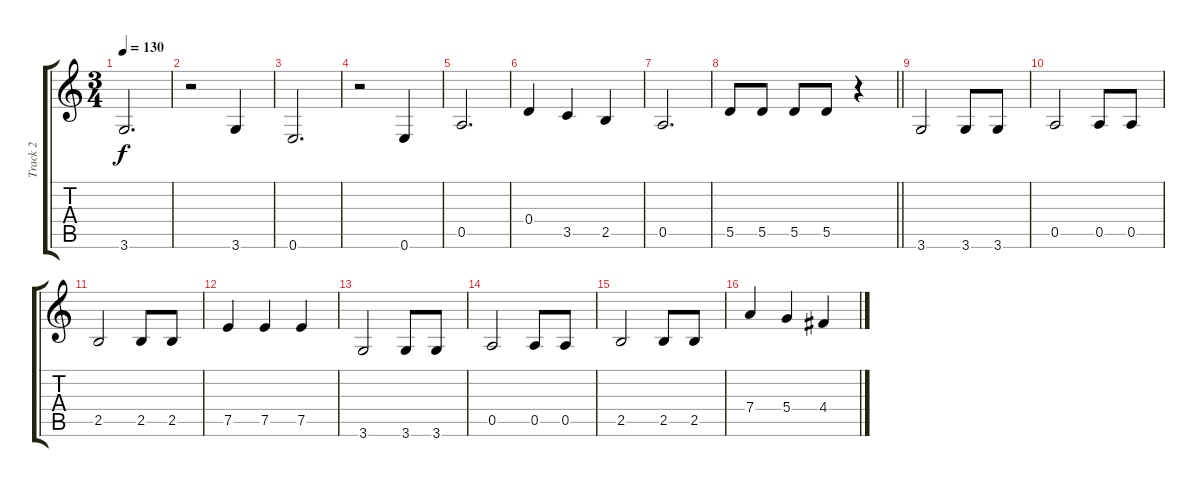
\track ("Track 2" "Track 2") {instrument electricbassfinger}
\staff {score tabs}
\tuning (E4 B3 G3 D3 A2 E2) {hide}
\ts (3 4)
\tempo 130
\clef g2
\ks c
3.6.2{d dy f} |
r.2 3.6.4 |
0.6.2{d} |
r.2 0.6.4 |
0.5.2{d} |
0.4.4 3.5.4 2.5.4 |
0.5.2{d} |
\barLineRight lightlight
5.5.8 5.5.8 5.5.8 5.5.8 r.4 |
3.6.2 3.6.8 3.6.8 |
0.5.2 0.5.8 0.5.8 |
2.5.2 2.5.8 2.5.8 |
7.5.4 7.5.4 7.5.4 |
3.6.2 3.6.8 3.6.8 |
0.5.2 0.5.8 0.5.8 |
2.5.2 2.5.8 2.5.8 |
7.4.4 5.4.4 4.4.4
